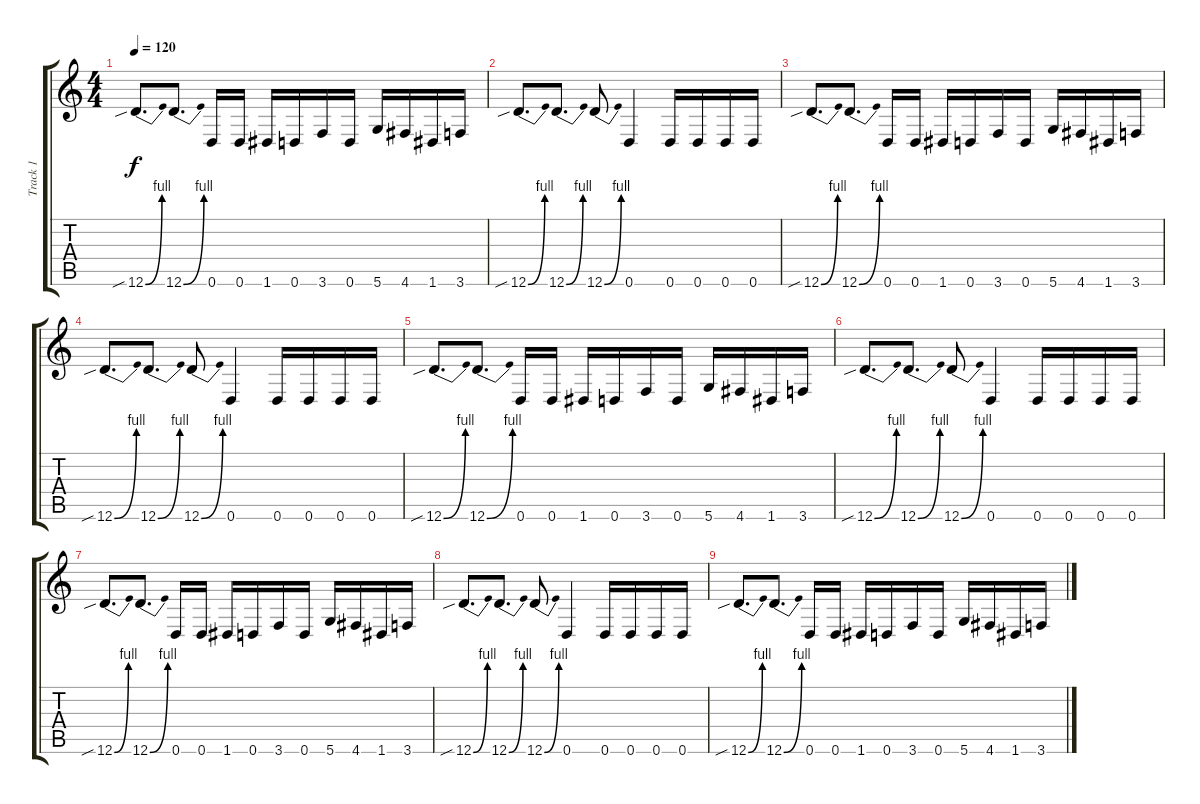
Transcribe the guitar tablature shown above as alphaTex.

\track ("Track 1" "Track 1") {instrument distortionguitar}
\staff {score tabs}
\tuning (E4 B3 G3 D3 A2 D2) {hide}
\ts (4 4)
\tempo 120
\clef g2
\ks c
12.6{be (bend 0 0 60 4) sib}.8{d dy f} 12.6{be (bend 0 0 60 4)}.8{d} 0.6.16 0.6.16 1.6.16 0.6.16 3.6.16 0.6.16 5.6.16 4.6.16 1.6.16 3.6.16 |
12.6{be (bend 0 0 60 4) sib}.8{d} 12.6{be (bend 0 0 60 4)}.8{d} 12.6{be (bend 0 0 60 4)}.8 0.6.4 0.6.16 0.6.16 0.6.16 0.6.16 |
12.6{be (bend 0 0 60 4) sib}.8{d} 12.6{be (bend 0 0 60 4)}.8{d} 0.6.16 0.6.16 1.6.16 0.6.16 3.6.16 0.6.16 5.6.16 4.6.16 1.6.16 3.6.16 |
12.6{be (bend 0 0 60 4) sib}.8{d} 12.6{be (bend 0 0 60 4)}.8{d} 12.6{be (bend 0 0 60 4)}.8 0.6.4 0.6.16 0.6.16 0.6.16 0.6.16 |
12.6{be (bend 0 0 60 4) sib}.8{d} 12.6{be (bend 0 0 60 4)}.8{d} 0.6.16 0.6.16 1.6.16 0.6.16 3.6.16 0.6.16 5.6.16 4.6.16 1.6.16 3.6.16 |
12.6{be (bend 0 0 60 4) sib}.8{d} 12.6{be (bend 0 0 60 4)}.8{d} 12.6{be (bend 0 0 60 4)}.8 0.6.4 0.6.16 0.6.16 0.6.16 0.6.16 |
12.6{be (bend 0 0 60 4) sib}.8{d} 12.6{be (bend 0 0 60 4)}.8{d} 0.6.16 0.6.16 1.6.16 0.6.16 3.6.16 0.6.16 5.6.16 4.6.16 1.6.16 3.6.16 |
12.6{be (bend 0 0 60 4) sib}.8{d} 12.6{be (bend 0 0 60 4)}.8{d} 12.6{be (bend 0 0 60 4)}.8 0.6.4 0.6.16 0.6.16 0.6.16 0.6.16 |
12.6{be (bend 0 0 60 4) sib}.8{d} 12.6{be (bend 0 0 60 4)}.8{d} 0.6.16 0.6.16 1.6.16 0.6.16 3.6.16 0.6.16 5.6.16 4.6.16 1.6.16 3.6.16
